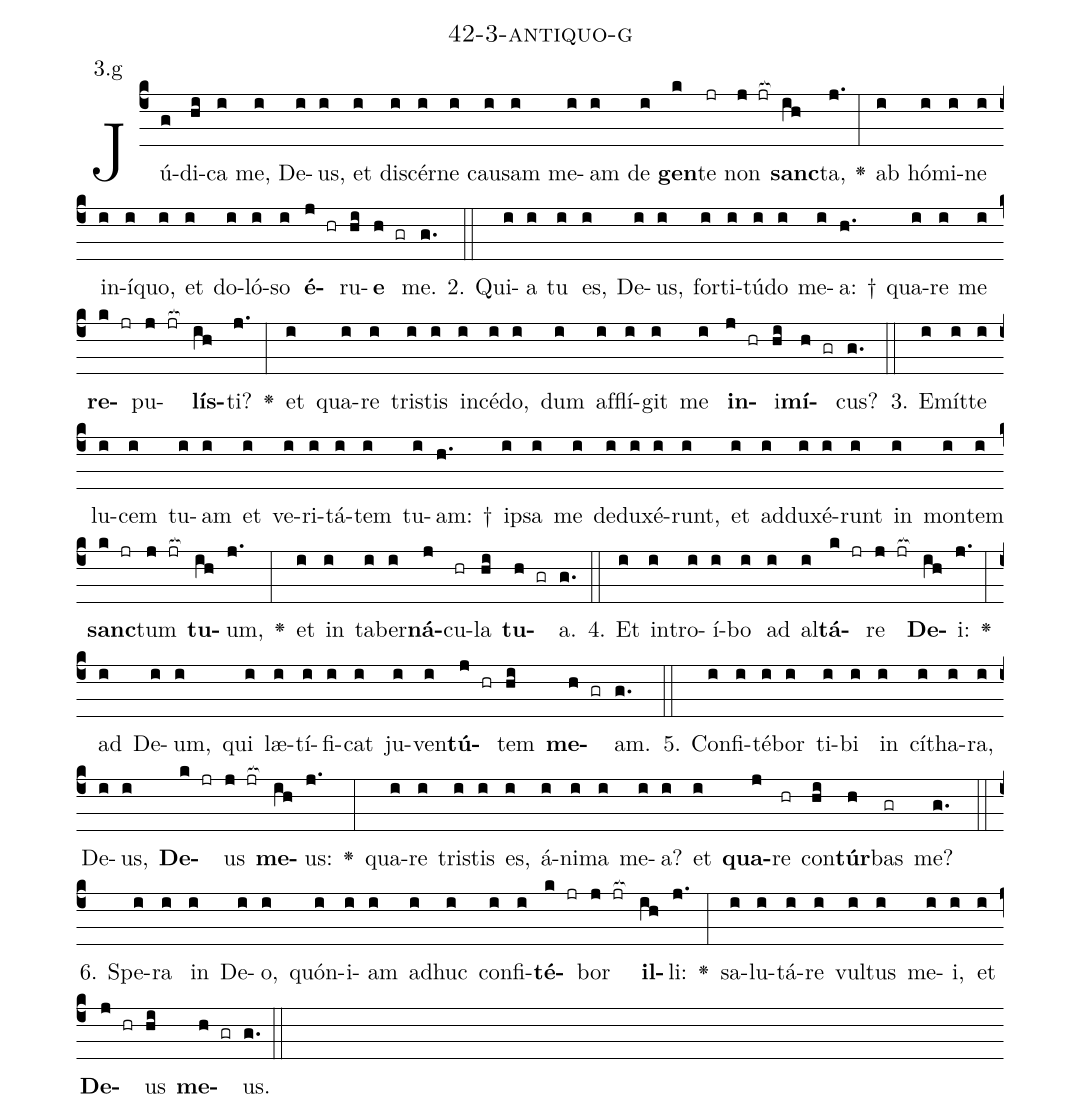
name: 42-3-antiquo-g;
annotation: 3.g;
%%
(c4)Jú(g)di(hi)ca(i) me,(i) De(i)us,(i) et(i) di(i)scér(i)ne(i) cau(i)sam(i) me(i)am(i) de(i) <b>gen</b>(k)te(jr) non(j jr[ocb:1{]) <b>sanc</b>(ih[ocb:0}])ta,(j.) <v>\greheightstar</v>(:) ab(i) hó(i)mi(i)ne(i) in(i)í(i)quo,(i) et(i) do(i)ló(i)so(i) <b>é</b>(j hr)ru(hi)<b>e</b>(h gr) me.(g.) (::)
2. Qui(i)a(i) tu(i) es,(i) De(i)us,(i) for(i)ti(i)tú(i)do(i) me(i)a: †(h.) qua(i)re(i) me(i) <b>re</b>(k jr)pu(j jr[ocb:1{])<b>lís</b>(ih[ocb:0}])ti?(j.) <v>\greheightstar</v>(:) et(i) qua(i)re(i) tris(i)tis(i) in(i)cé(i)do,(i) dum(i) af(i)flí(i)git(i) me(i) <b>in</b>(j hr)i(hi)<b>mí</b>(h gr)cus?(g.) (::)
3. E(i)mít(i)te(i) lu(i)cem(i) tu(i)am(i) et(i) ve(i)ri(i)tá(i)tem(i) tu(i)am: †(h.) ip(i)sa(i) me(i) de(i)du(i)xé(i)runt,(i) et(i) ad(i)du(i)xé(i)runt(i) in(i) mon(i)tem(i) <b>sanc</b>(k jr)tum(j jr[ocb:1{]) <b>tu</b>(ih[ocb:0}])um,(j.) <v>\greheightstar</v>(:) et(i) in(i) ta(i)ber(i)<b>ná</b>(j)cu(hr)la(hi) <b>tu</b>(h gr)a.(g.) (::)
4. Et(i) in(i)tro(i)í(i)bo(i) ad(i) al(i)<b>tá</b>(k jr)re(j jr[ocb:1{]) <b>De</b>(ih[ocb:0}])i:(j.) <v>\greheightstar</v>(:) ad(i) De(i)um,(i) qui(i) læ(i)tí(i)fi(i)cat(i) ju(i)ven(i)<b>tú</b>(j hr)tem(hi) <b>me</b>(h gr)am.(g.) (::)
5. Con(i)fi(i)té(i)bor(i) ti(i)bi(i) in(i) cí(i)tha(i)ra,(i) De(i)us,(i) <b>De</b>(k jr)us(j jr[ocb:1{]) <b>me</b>(ih[ocb:0}])us:(j.) <v>\greheightstar</v>(:) qua(i)re(i) tris(i)tis(i) es,(i) á(i)ni(i)ma(i) me(i)a?(i) et(i) <b>qua</b>(j)re(hr) con(hi)<b>túr</b>(h)bas(gr) me?(g.) (::)
6. Spe(i)ra(i) in(i) De(i)o,(i) quón(i)i(i)am(i) ad(i)huc(i) con(i)fi(i)<b>té</b>(k jr)bor(j jr[ocb:1{]) <b>il</b>(ih[ocb:0}])li:(j.) <v>\greheightstar</v>(:) sa(i)lu(i)tá(i)re(i) vul(i)tus(i) me(i)i,(i) et(i) <b>De</b>(j hr)us(hi) <b>me</b>(h gr)us.(g.) (::)
